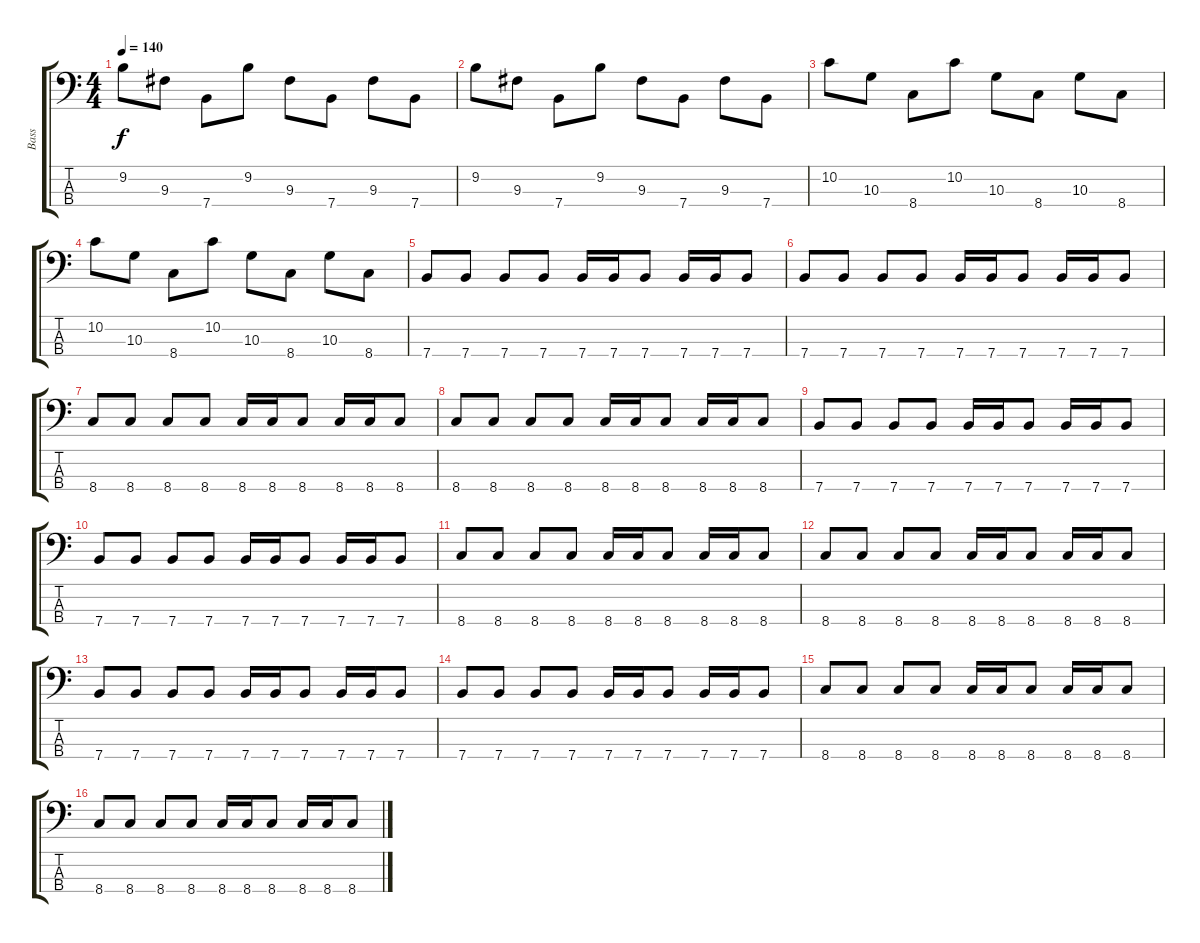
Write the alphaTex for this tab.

\track ("Bass" "Bass") {instrument electricbassfinger}
\staff {score tabs}
\tuning (G2 D2 A1 E1) {hide}
\ts (4 4)
\tempo 140
\clef f4
\ks c
9.2.8{dy f} 9.3.8 7.4.8 9.2.8 9.3.8 7.4.8 9.3.8 7.4.8 |
9.2.8 9.3.8 7.4.8 9.2.8 9.3.8 7.4.8 9.3.8 7.4.8 |
10.2.8 10.3.8 8.4.8 10.2.8 10.3.8 8.4.8 10.3.8 8.4.8 |
10.2.8 10.3.8 8.4.8 10.2.8 10.3.8 8.4.8 10.3.8 8.4.8 |
7.4.8 7.4.8 7.4.8 7.4.8 7.4.16 7.4.16 7.4.8 7.4.16 7.4.16 7.4.8 |
7.4.8 7.4.8 7.4.8 7.4.8 7.4.16 7.4.16 7.4.8 7.4.16 7.4.16 7.4.8 |
8.4.8 8.4.8 8.4.8 8.4.8 8.4.16 8.4.16 8.4.8 8.4.16 8.4.16 8.4.8 |
8.4.8 8.4.8 8.4.8 8.4.8 8.4.16 8.4.16 8.4.8 8.4.16 8.4.16 8.4.8 |
7.4.8 7.4.8 7.4.8 7.4.8 7.4.16 7.4.16 7.4.8 7.4.16 7.4.16 7.4.8 |
7.4.8 7.4.8 7.4.8 7.4.8 7.4.16 7.4.16 7.4.8 7.4.16 7.4.16 7.4.8 |
8.4.8 8.4.8 8.4.8 8.4.8 8.4.16 8.4.16 8.4.8 8.4.16 8.4.16 8.4.8 |
8.4.8 8.4.8 8.4.8 8.4.8 8.4.16 8.4.16 8.4.8 8.4.16 8.4.16 8.4.8 |
7.4.8 7.4.8 7.4.8 7.4.8 7.4.16 7.4.16 7.4.8 7.4.16 7.4.16 7.4.8 |
7.4.8 7.4.8 7.4.8 7.4.8 7.4.16 7.4.16 7.4.8 7.4.16 7.4.16 7.4.8 |
8.4.8 8.4.8 8.4.8 8.4.8 8.4.16 8.4.16 8.4.8 8.4.16 8.4.16 8.4.8 |
8.4.8 8.4.8 8.4.8 8.4.8 8.4.16 8.4.16 8.4.8 8.4.16 8.4.16 8.4.8
